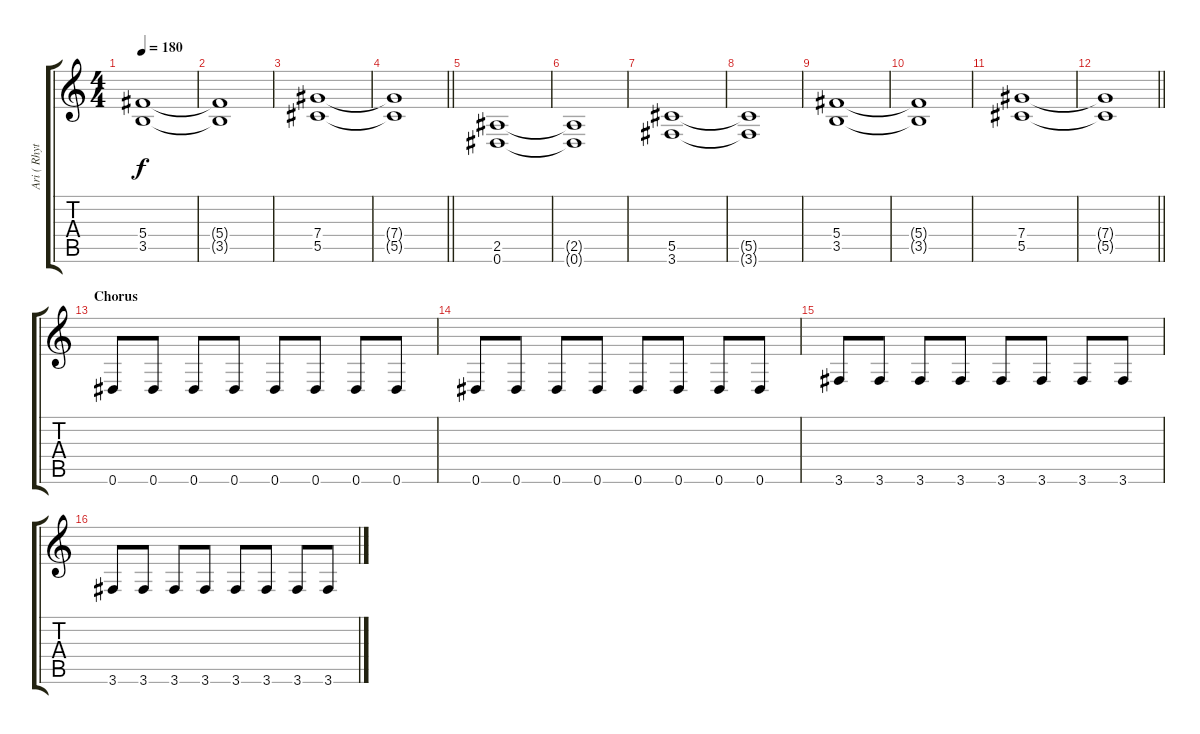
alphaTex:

\track ("Ari ( Rhythm )" "Ari ( Rhyt") {instrument distortionguitar}
\staff {score tabs}
\tuning (Eb4 Bb3 Gb3 Db3 Ab2 Eb2) {hide}
\ts (4 4)
\tempo 180
\clef g2
\ks c
(5.4 3.5).1{dy f} |
(5.4{t} 3.5{t}).1 |
(7.4 5.5).1 |
\barLineRight lightlight
(7.4{t} 5.5{t}).1 |
(2.5 0.6).1 |
(2.5{t} 0.6{t}).1 |
(5.5 3.6).1 |
(5.5{t} 3.6{t}).1 |
(5.4 3.5).1 |
(5.4{t} 3.5{t}).1 |
(7.4 5.5).1 |
\barLineRight lightlight
(7.4{t} 5.5{t}).1 |
\section ("" "Chorus")
0.6.8 0.6.8 0.6.8 0.6.8 0.6.8 0.6.8 0.6.8 0.6.8 |
0.6.8 0.6.8 0.6.8 0.6.8 0.6.8 0.6.8 0.6.8 0.6.8 |
3.6.8 3.6.8 3.6.8 3.6.8 3.6.8 3.6.8 3.6.8 3.6.8 |
3.6.8 3.6.8 3.6.8 3.6.8 3.6.8 3.6.8 3.6.8 3.6.8
